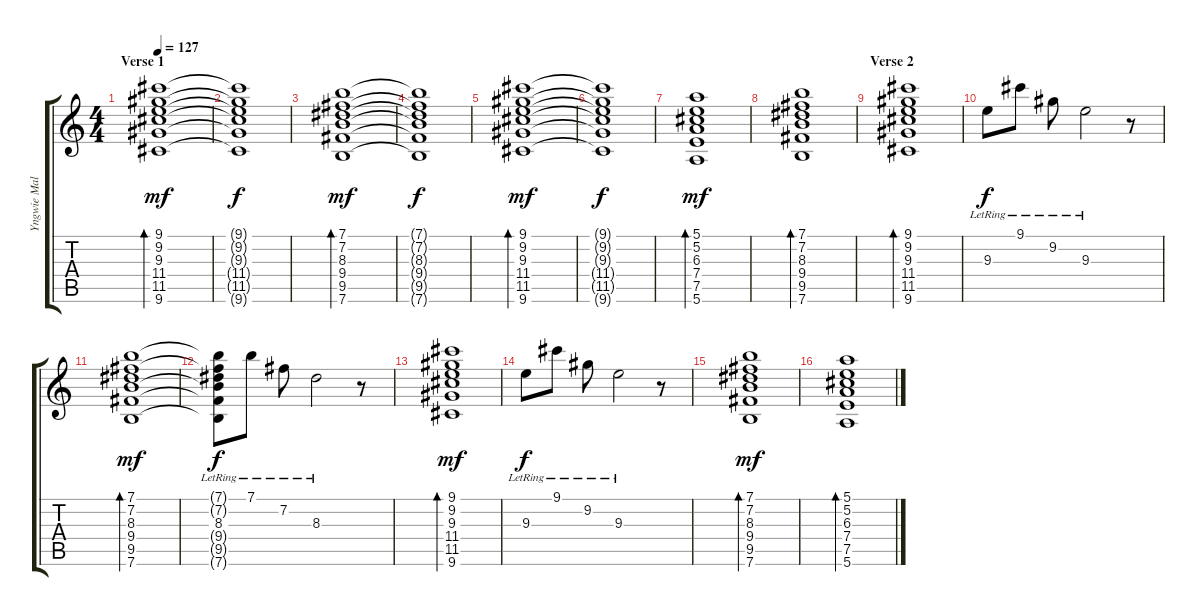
\track ("Yngwie Malmsteen" "Yngwie Mal") {instrument overdrivenguitar}
\staff {score tabs}
\tuning (E4 B3 G3 D3 A2 E2) {hide}
\ts (4 4)
\section ("" "Verse 1")
\tempo 127
\clef g2
\ks c
(9.1 9.2 9.3 11.4 11.5 9.6).1{bd 480 dy mf balance 8 instrument electricguitarclean} |
(9.1{t} 9.2{t} 9.3{t} 11.4{t} 11.5{t} 9.6{t}).1{dy f} |
(7.1 7.2 8.3 9.4 9.5 7.6).1{bd 480 dy mf} |
(7.1{t} 7.2{t} 8.3{t} 9.4{t} 9.5{t} 7.6{t}).1{dy f} |
(9.1 9.2 9.3 11.4 11.5 9.6).1{bd 480 dy mf} |
(9.1{t} 9.2{t} 9.3{t} 11.4{t} 11.5{t} 9.6{t}).1{dy f} |
(5.1 5.2 6.3 7.4 7.5 5.6).1{bd 480 dy mf} |
(7.1 7.2 8.3 9.4 9.5 7.6).1{bd 480} |
\section ("" "Verse 2")
(9.1 9.2 9.3 11.4 11.5 9.6).1{bd 480} |
9.3{lr}.8{dy f} 9.1{lr}.8 9.2{lr}.8 9.3{lr}.2 r.8 |
(7.1 7.2 8.3 9.4 9.5 7.6).1{bd 480 dy mf} |
(7.1{t} 7.2{t} 8.3{lr} 9.4{t} 9.5{t} 7.6{t}).8{dy f} 7.1{lr}.8 7.2{lr}.8 8.3{lr}.2 r.8 |
(9.1 9.2 9.3 11.4 11.5 9.6).1{bd 480 dy mf} |
9.3{lr}.8{dy f} 9.1{lr}.8 9.2{lr}.8 9.3{lr}.2 r.8 |
(7.1 7.2 8.3 9.4 9.5 7.6).1{bd 480 dy mf} |
(5.1 5.2 6.3 7.4 7.5 5.6).1{bd 480}
